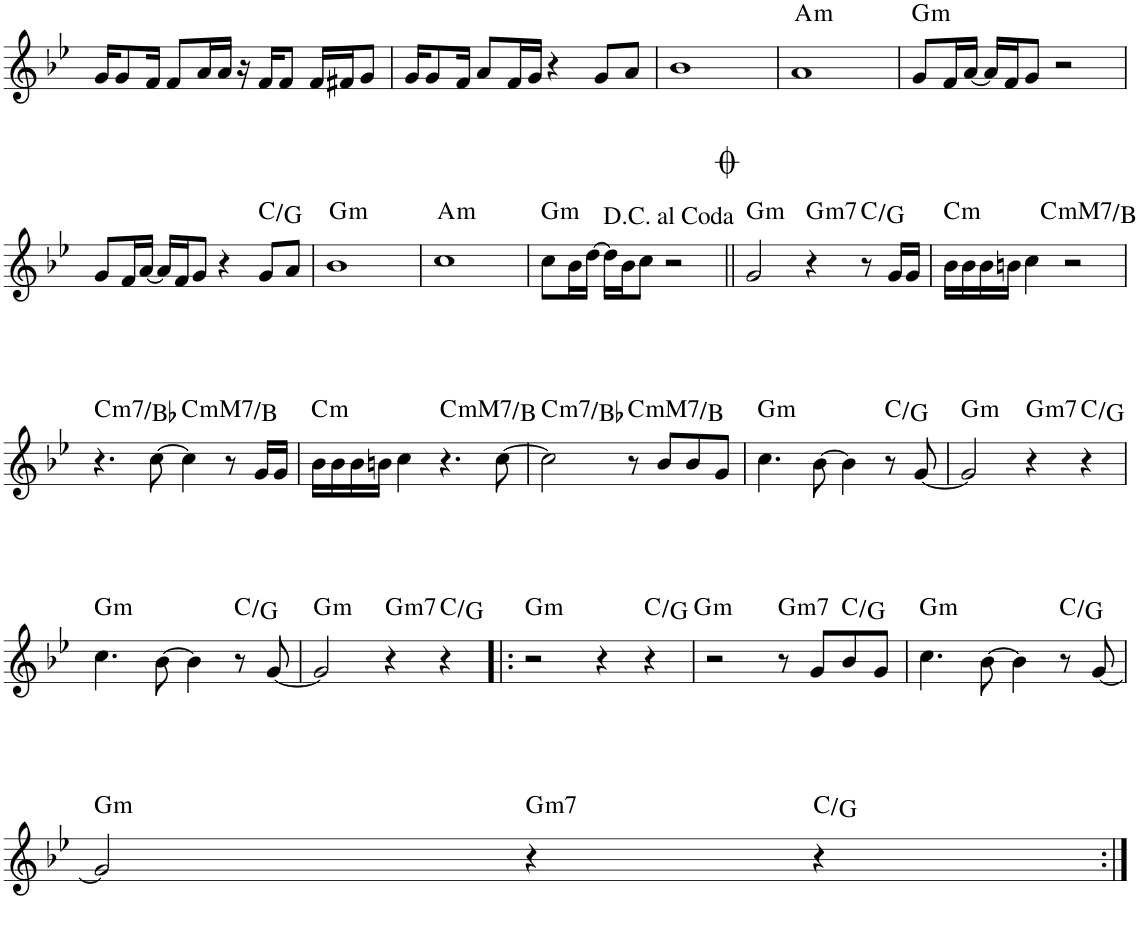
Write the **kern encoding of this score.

**kern	**harte
*part1	*part1
*staff1	*
*I"Piano	*
*I'Pno.	*
!!LO:PB:g=z
*clefG2	*
*k[b-e-]	*
*M4/4	*
=36	=36
16g/KL	.
8g/	.
16f/Jk	.
8f/L	.
16a/L	.
16a/JJ	.
16r	.
16f/KL	.
8f/J	.
16f/LL	.
16f#X/J	.
8g/J	.
=37	=37
16g/KL	.
8g/	.
16f/Jk	.
8a/L	.
16f/L	.
16g/JJ	.
4r	.
8g/L	.
8a/J	.
=38	=38
1b-	.
=39	=39
!	!LO:H:kt=m
1a	A:min
=40	=40
!	!LO:H:kt=m
8g/L	G:min
16f/L	.
[16a/JJ	.
16a/LL]	.
16f/J	.
8g/J	.
2r	.
!!LO:LB:g=z
=41	=41
8g/L	.
16f/L	.
[16a/JJ	.
16a/LL]	.
16f/J	.
8g/J	.
4r	.
8g/L	C:maj/5
8a/J	.
=42	=42
!	!LO:H:kt=m
1b-	G:min
=43	=43
!	!LO:H:kt=m
1cc	A:min
=44	=44
!	!LO:H:kt=m
8cc\L	G:min
16b-\L	.
[16dd\JJ	.
16dd\LL]	.
16b-\J	.
8cc\J	.
2r	.
=45||	=45||
!	!LO:H:kt=m
2g/	G:min
!	!LO:H:kt=m7
4r	G:min7
8r	C:maj/5
16g/LL	.
16g/JJ	.
=46	=46
!	!LO:H:kt=m
16b-\LL	C:min
16b-\	.
16b-\	.
16bn\JJ	.
4cc\	.
!	!LO:H:kt=mM7
2r	C:minmaj7/7
!!LO:LB:g=z
=47	=47
!	!LO:H:kt=m7
4.r	C:min7/b7
[8cc\	.
!	!LO:H:kt=mM7
4cc\]	C:minmaj7/7
8r	.
16g/LL	.
16g/JJ	.
=48	=48
!	!LO:H:kt=m
16b-\LL	C:min
16b-\	.
16b-\	.
16bn\JJ	.
4cc\	.
!	!LO:H:kt=mM7
4.r	C:minmaj7/7
[8cc\	.
=49	=49
!	!LO:H:kt=m7
2cc\]	C:min7/b7
!	!LO:H:kt=mM7
8r	C:minmaj7/7
8b-/L	.
8b-/	.
8g/J	.
=50	=50
!	!LO:H:kt=m
4.cc\	G:min
[8b-\	.
4b-\]	.
8r	C:maj/5
[8g/	.
=51	=51
!	!LO:H:kt=m
2g/]	G:min
!	!LO:H:kt=m7
4r	G:min7
4r	C:maj/5
!!LO:LB:g=z
=52	=52
!	!LO:H:kt=m
4.cc\	G:min
[8b-\	.
4b-\]	.
8r	C:maj/5
[8g/	.
=53	=53
!	!LO:H:kt=m
2g/]	G:min
!	!LO:H:kt=m7
4r	G:min7
4r	C:maj/5
=54!|:	=54!|:
!	!LO:H:kt=m
2r	G:min
4r	.
4r	C:maj/5
=55	=55
!	!LO:H:kt=m
2r	G:min
!	!LO:H:kt=m7
8r	G:min7
8g/L	.
8b-/	C:maj/5
8g/J	.
=56	=56
!	!LO:H:kt=m
4.cc\	G:min
[8b-\	.
4b-\]	.
8r	C:maj/5
[8g/	.
!!LO:LB:g=z
=57	=57
!	!LO:H:kt=m
2g/]	G:min
!	!LO:H:kt=m7
4r	G:min7
4r	C:maj/5
=:|!	=:|!
*-	*-
